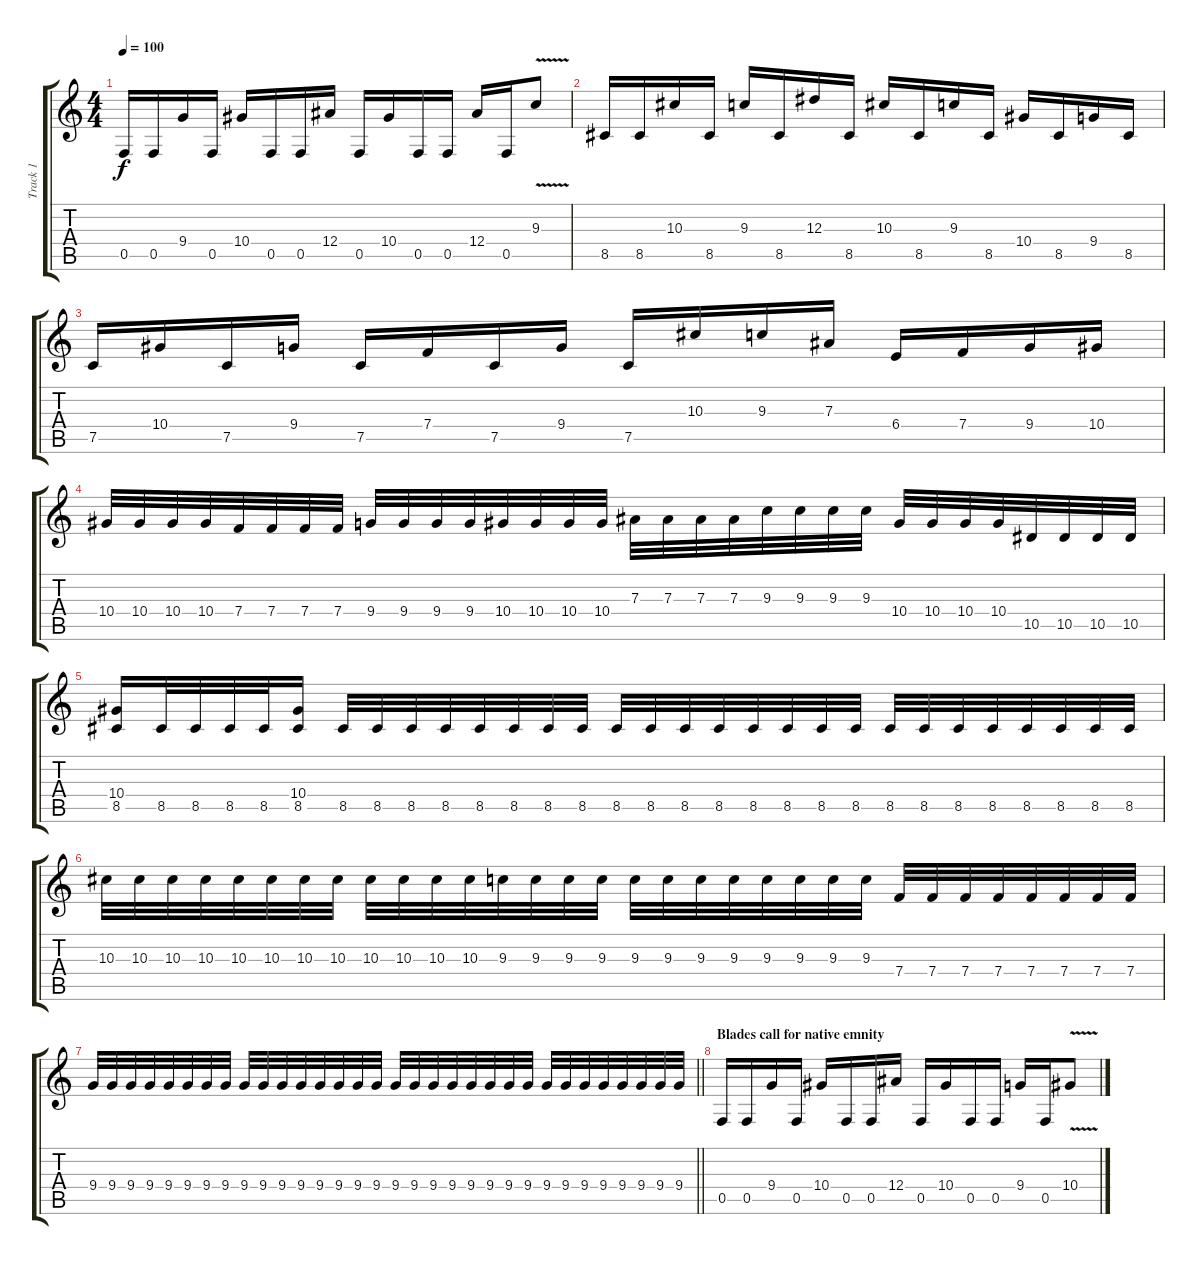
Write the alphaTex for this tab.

\track ("Track 1" "Track 1") {instrument overdrivenguitar}
\staff {score tabs}
\tuning (C4 G3 Eb3 Bb2 F2 C2) {hide}
\ts (4 4)
\tempo 100
\clef g2
\ks c
0.5.16{dy f} 0.5.16 9.4.16 0.5.16 10.4.16 0.5.16 0.5.16 12.4.16 0.5.16 10.4.16 0.5.16 0.5.16 12.4.16 0.5.16 9.3{v}.8 |
8.5.16 8.5.16 10.3.16 8.5.16 9.3.16 8.5.16 12.3.16 8.5.16 10.3.16 8.5.16 9.3.16 8.5.16 10.4.16 8.5.16 9.4.16 8.5.16 |
7.5.16 10.4.16 7.5.16 9.4.16 7.5.16 7.4.16 7.5.16 9.4.16 7.5.16 10.3.16 9.3.16 7.3.16 6.4.16 7.4.16 9.4.16 10.4.16 |
10.4.32 10.4.32 10.4.32 10.4.32 7.4.32 7.4.32 7.4.32 7.4.32 9.4.32 9.4.32 9.4.32 9.4.32 10.4.32 10.4.32 10.4.32 10.4.32 7.3.32 7.3.32 7.3.32 7.3.32 9.3.32 9.3.32 9.3.32 9.3.32 10.4.32 10.4.32 10.4.32 10.4.32 10.5.32 10.5.32 10.5.32 10.5.32 |
(10.4 8.5).16 8.5.32 8.5.32 8.5.32 8.5.32 (10.4 8.5).16 8.5.32 8.5.32 8.5.32 8.5.32 8.5.32 8.5.32 8.5.32 8.5.32 8.5.32 8.5.32 8.5.32 8.5.32 8.5.32 8.5.32 8.5.32 8.5.32 8.5.32 8.5.32 8.5.32 8.5.32 8.5.32 8.5.32 8.5.32 8.5.32 |
10.3.32 10.3.32 10.3.32 10.3.32 10.3.32 10.3.32 10.3.32 10.3.32 10.3.32 10.3.32 10.3.32 10.3.32 9.3.32 9.3.32 9.3.32 9.3.32 9.3.32 9.3.32 9.3.32 9.3.32 9.3.32 9.3.32 9.3.32 9.3.32 7.4.32 7.4.32 7.4.32 7.4.32 7.4.32 7.4.32 7.4.32 7.4.32 |
\barLineRight lightlight
9.4.32 9.4.32 9.4.32 9.4.32 9.4.32 9.4.32 9.4.32 9.4.32 9.4.32 9.4.32 9.4.32 9.4.32 9.4.32 9.4.32 9.4.32 9.4.32 9.4.32 9.4.32 9.4.32 9.4.32 9.4.32 9.4.32 9.4.32 9.4.32 9.4.32 9.4.32 9.4.32 9.4.32 9.4.32 9.4.32 9.4.32 9.4.32 |
\section ("" "Blades call for native emnity")
0.5.16 0.5.16 9.4.16 0.5.16 10.4.16 0.5.16 0.5.16 12.4.16 0.5.16 10.4.16 0.5.16 0.5.16 9.4.16 0.5.16 10.4{v}.8
